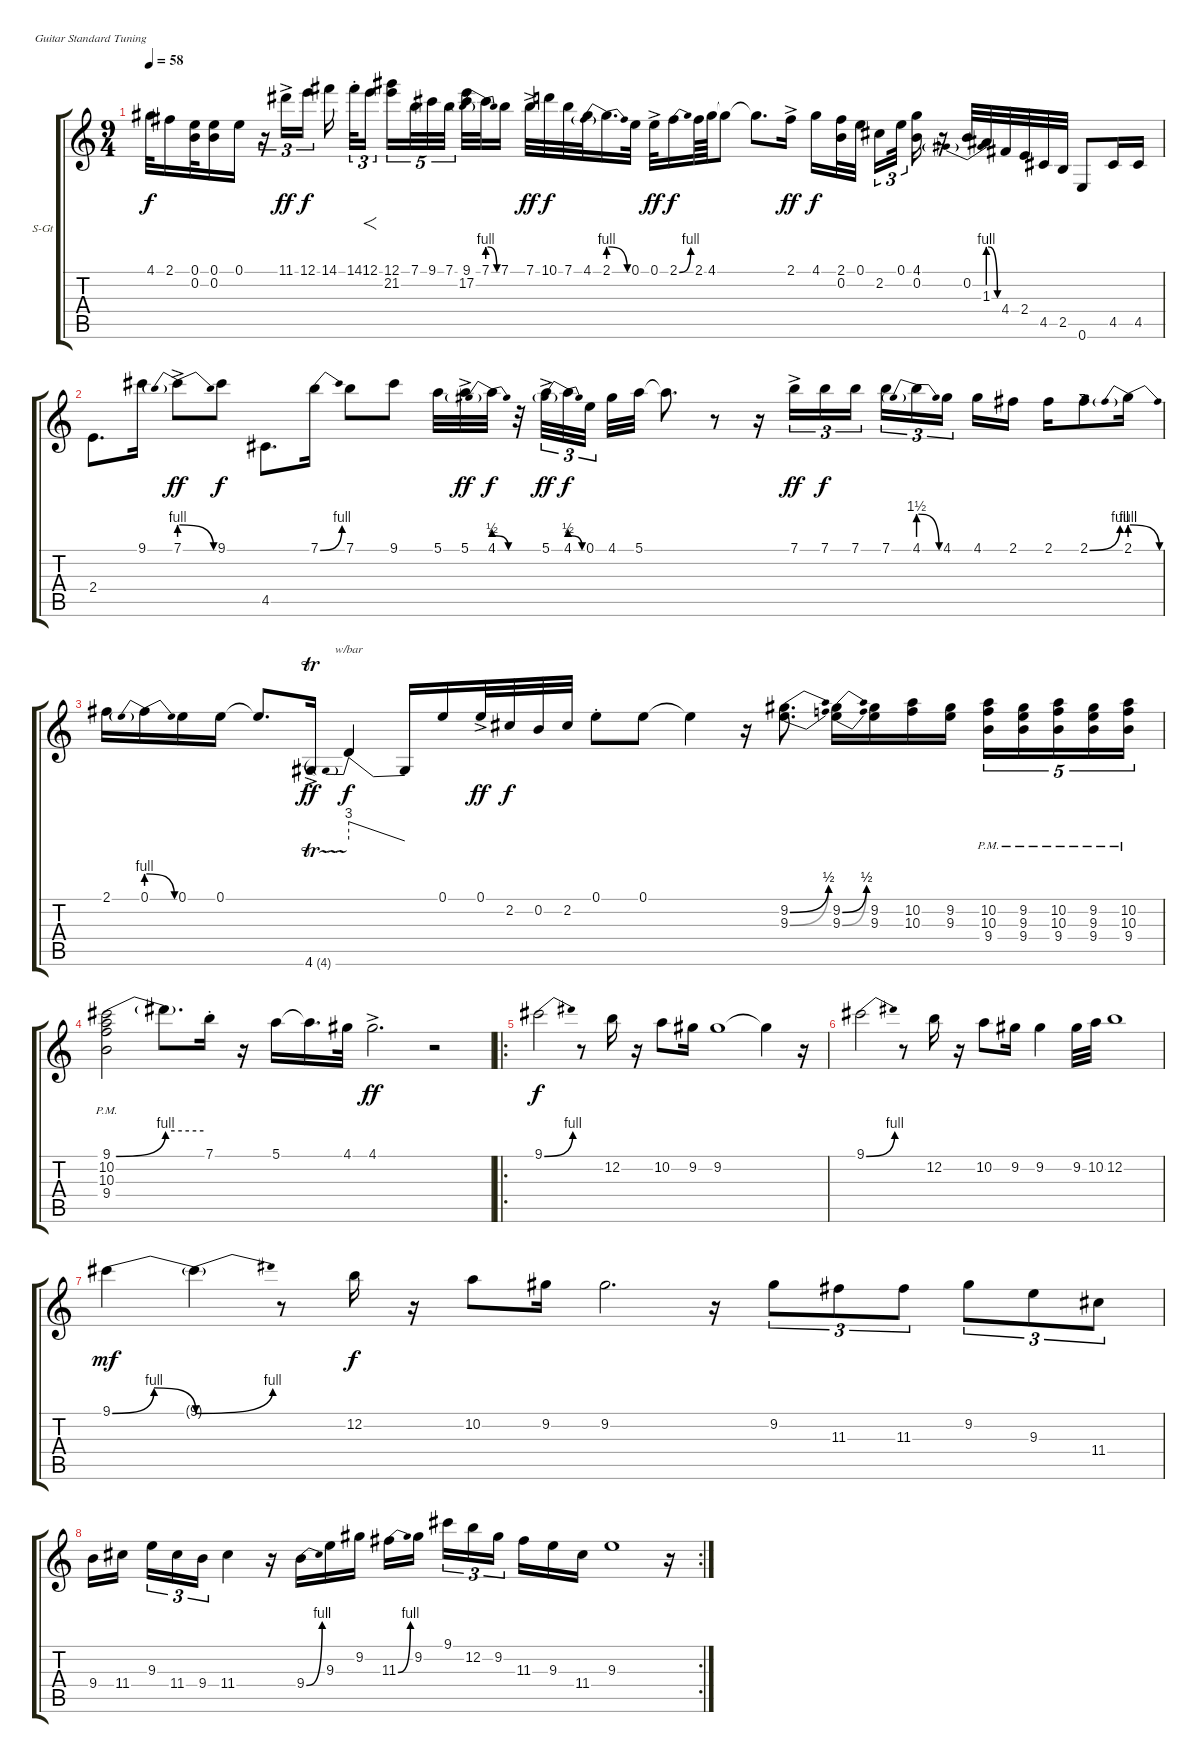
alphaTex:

\defaultSystemsLayout 4
\bracketExtendMode groupsimilarinstruments
\firstSystemTrackNameOrientation horizontal
\otherSystemsTrackNameOrientation horizontal
\track ("Steel Guitar" "S-Gt") {instrument acousticguitarsteel}
\staff {score tabs}
\tuning (E4 B3 G3 D3 A2 E2)
\ts (9 4)
\tempo 58
\clef g2
\ks c
4.1.32{dy f} 2.1.16 (0.1 0.2).32 (0.1 0.2).16 0.1.16 r.16{tu (3 2)} 11.1{ac}.16{tu (3 2) dy ff} 12.1.16{tu (3 2) dy f} 14.1.16 14.1{st}.32{tu (3 2)} 12.1.16{f tu (3 2)} (12.1 21.2).16{tu (5 4)} 7.1.32{tu (5 4)} 9.1.32{tu (5 4)} 7.1.32{tu (5 4)} (9.1 17.2).32 7.1{be (prebendrelease 0 4 60 0)}.32 7.1.16 7.1{ac}.32{dy ff} 10.1.32{dy f} 7.1.32 4.1.32 2.1{be (prebendrelease 0 4 60 0)}.16{d} 0.1.32 0.1{ac}.32{dy ff} 2.1{be (bend 0 0 60 4)}.16{dy f} 2.1.64 4.1.64 4.1{t}.8 4.1{t}.8{d} 2.1{ac}.16{dy ff} 4.1.16{dy f} (2.1 0.2).32 0.1.32 2.2.16{tu (3 2)} 0.1.32{tu (3 2)} (4.1 0.2).16 r.16 0.2.32 1.3{be (prebendrelease 0 4 60 0)}.32 4.4.32 2.4.32 4.5.32 2.5.32 0.6.8 4.5.16 4.5.16 |
2.4.8{d} 9.1.16 7.1{be (prebendrelease 0 4 60 0) ac}.8{dy ff} 9.1.8{dy f} 4.5.8{d} 7.1{be (bend 0 0 60 4)}.16 7.1.8 9.1.8 5.1.32 5.1{ac}.32{dy ff} 4.1{be (prebendrelease 0 2 60 0)}.32{dy f} r.32 5.1{ac}.32{tu (3 2) dy ff} 4.1{be (prebendrelease 0 2 60 0)}.32{tu (3 2) dy f} 0.1.32{tu (3 2)} 4.1.32 5.1.32 5.1{t}.8{d} r.8 r.16 7.1{ac}.16{tu (3 2) dy ff} 7.1.16{tu (3 2) dy f} 7.1.16{tu (3 2)} 7.1.16{tu (3 2)} 4.1{be (prebendrelease 0 6 60 0)}.16{tu (3 2)} 4.1.16{tu (3 2)} 4.1.16 2.1.16 2.1.16 2.1{be (bend 0 0 60 4)}.8 2.1{be (prebendrelease 0 4 60 0)}.16 |
\scale
0.709418 2.1.16 0.1{be (prebendrelease 0 4 60 0)}.16 0.1.16 0.1.16 0.1{t}.8{d} 4.6{tr (4 16) ac}.16{dy ff} 4.6{t}.4{tbe (predivedive default 0 12 60 0) dy f} 4.6{t}.16 0.1.16 0.1{ac}.32{dy ff} 2.2.32{dy f} 0.2.32 2.2.32 0.1{st}.8 0.1.8 0.1{t}.4 r.16 (9.2{be (bend 0 0 60 2)} 9.3{be (bend 0 0 60 2)}).8{d} (9.2{be (bend 0 0 60 2)} 9.3{be (bend 0 0 60 2)}).16 (9.2 9.3).16 (10.2 10.3).16 (9.2 9.3).16 (10.2 10.3 9.4{pm}).16{tu (5 4)} (9.2 9.3 9.4{pm}).16{tu (5 4)} (10.2 10.3 9.4{pm}).16{tu (5 4)} (9.2 9.3 9.4{pm}).16{tu (5 4)} (10.2 10.3 9.4{pm}).16{tu (5 4)} |
(9.1{be (bend 0 0 60 4)} 10.2 10.3 9.4{pm}).2 9.1{be (hold 0 4 60 4) t}.8{d} 7.1{st}.16 r.16 5.1.16 5.1{t}.16{d} 4.1.32 4.1{ac}.2{d dy ff} r.2 |
\ro
9.1{be (bend 0 0 60 4)}.2{dy f} r.8 12.2.16 r.16 10.2.8 9.2.16 9.2.1 9.2{t}.4 r.16 |
9.1{be (bend 0 0 60 4)}.2 r.8 12.2.16 r.16 10.2.8 9.2.16 9.2.4 9.2.32 10.2.32 12.2.1 |
9.1{be (bendrelease 0 0 45.6 4 55.8 4 59.4 0)}.4{dy mf} 9.1{be (bend 0 0 15 4) t}.4 r.8 12.2.16{dy f} r.16 10.2.8 9.2.16 9.2.2{d} r.16 9.2.8{tu (3 2)} 11.3.8{tu (3 2)} 11.3.8{tu (3 2)} 9.2.8{tu (3 2)} 9.3.8{tu (3 2)} 11.4.8{tu (3 2)} |
\rc 2
\scale
0.61377 9.4.16 11.4.16 9.3.16{tu (3 2)} 11.4.16{tu (3 2)} 9.4.16{tu (3 2)} 11.4.4 r.16 9.4{be (bend 0 0 60 4)}.16 9.3.16 9.2.16 11.3{be (bend 0 0 60 4)}.16 9.2.16 9.1.16{tu (3 2)} 12.2.16{tu (3 2)} 9.2.16{tu (3 2)} 11.3.16 9.3.16 11.4.16 9.3.1 r.16
